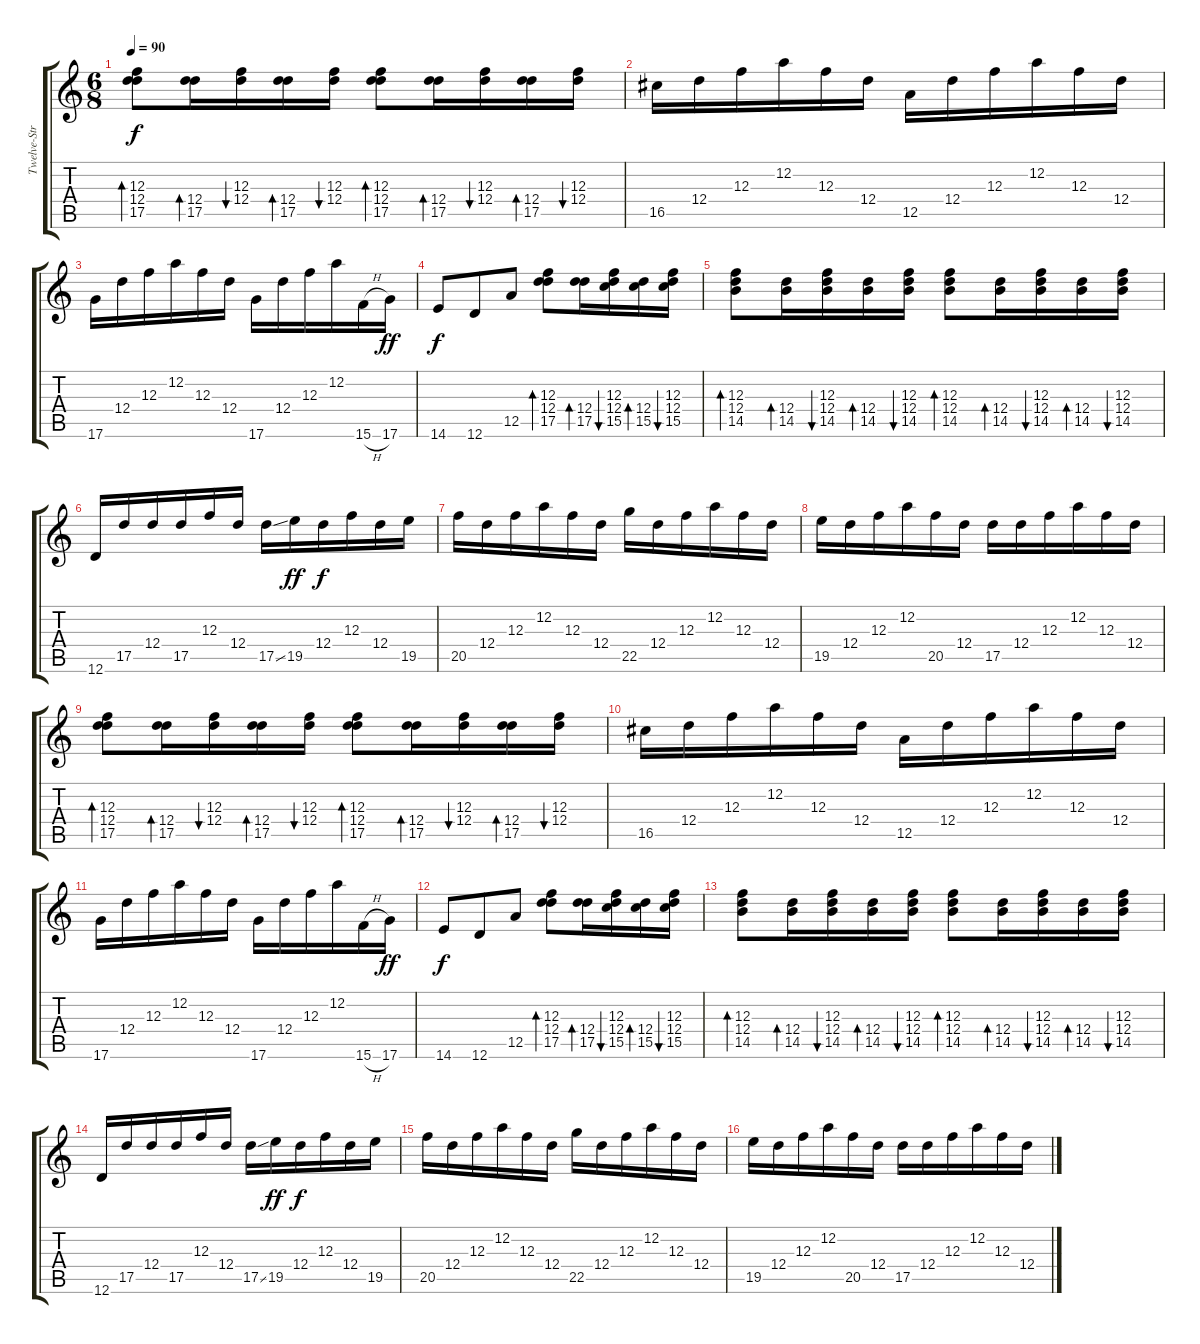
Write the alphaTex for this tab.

\track ("Twelve-String Effect" "Twelve-Str") {instrument acousticguitarsteel}
\staff {score tabs}
\tuning (E4 A3 F3 D3 A2 D2) {hide}
\ts (6 8)
\tempo 90
\clef g2
\ks c
(12.3 12.4 17.5).8{bd 60 dy f} (12.4 17.5).16{bd 60} (12.3 12.4).16{bu 60} (12.4 17.5).16{bd 60} (12.3 12.4).16{bu 60} (12.3 12.4 17.5).8{bd 60} (12.4 17.5).16{bd 60} (12.3 12.4).16{bu 60} (12.4 17.5).16{bd 60} (12.3 12.4).16{bu 60} |
16.5.16 12.4.16 12.3.16 12.2.16 12.3.16 12.4.16 12.5.16 12.4.16 12.3.16 12.2.16 12.3.16 12.4.16 |
17.6.16 12.4.16 12.3.16 12.2.16 12.3.16 12.4.16 17.6.16 12.4.16 12.3.16 12.2.16 15.6{h}.16 17.6.16{dy ff} |
14.6.8{dy f} 12.6.8 12.5.8 (12.3 12.4 17.5).8{bd 60} (12.4 17.5).16{bd 60} (12.3 12.4 15.5).16{bu 60} (12.4 15.5).16{bd 60} (12.3 12.4 15.5).16{bu 60} |
(12.3 12.4 14.5).8{bd 60} (12.4 14.5).16{bd 60} (12.3 12.4 14.5).16{bu 60} (12.4 14.5).16{bd 60} (12.3 12.4 14.5).16{bu 60} (12.3 12.4 14.5).8{bd 60} (12.4 14.5).16{bd 60} (12.3 12.4 14.5).16{bu 60} (12.4 14.5).16{bd 60} (12.3 12.4 14.5).16{bu 60} |
12.6.16 17.5.16 12.4.16 17.5.16 12.3.16 12.4.16 17.5{ss}.16 19.5.16{dy ff} 12.4.16{dy f} 12.3.16 12.4.16 19.5.16 |
20.5.16 12.4.16 12.3.16 12.2.16 12.3.16 12.4.16 22.5.16 12.4.16 12.3.16 12.2.16 12.3.16 12.4.16 |
19.5.16 12.4.16 12.3.16 12.2.16 20.5.16 12.4.16 17.5.16 12.4.16 12.3.16 12.2.16 12.3.16 12.4.16 |
(12.3 12.4 17.5).8{bd 60} (12.4 17.5).16{bd 60} (12.3 12.4).16{bu 60} (12.4 17.5).16{bd 60} (12.3 12.4).16{bu 60} (12.3 12.4 17.5).8{bd 60} (12.4 17.5).16{bd 60} (12.3 12.4).16{bu 60} (12.4 17.5).16{bd 60} (12.3 12.4).16{bu 60} |
16.5.16 12.4.16 12.3.16 12.2.16 12.3.16 12.4.16 12.5.16 12.4.16 12.3.16 12.2.16 12.3.16 12.4.16 |
17.6.16 12.4.16 12.3.16 12.2.16 12.3.16 12.4.16 17.6.16 12.4.16 12.3.16 12.2.16 15.6{h}.16 17.6.16{dy ff} |
14.6.8{dy f} 12.6.8 12.5.8 (12.3 12.4 17.5).8{bd 60} (12.4 17.5).16{bd 60} (12.3 12.4 15.5).16{bu 60} (12.4 15.5).16{bd 60} (12.3 12.4 15.5).16{bu 60} |
(12.3 12.4 14.5).8{bd 60} (12.4 14.5).16{bd 60} (12.3 12.4 14.5).16{bu 60} (12.4 14.5).16{bd 60} (12.3 12.4 14.5).16{bu 60} (12.3 12.4 14.5).8{bd 60} (12.4 14.5).16{bd 60} (12.3 12.4 14.5).16{bu 60} (12.4 14.5).16{bd 60} (12.3 12.4 14.5).16{bu 60} |
12.6.16 17.5.16 12.4.16 17.5.16 12.3.16 12.4.16 17.5{ss}.16 19.5.16{dy ff} 12.4.16{dy f} 12.3.16 12.4.16 19.5.16 |
20.5.16 12.4.16 12.3.16 12.2.16 12.3.16 12.4.16 22.5.16 12.4.16 12.3.16 12.2.16 12.3.16 12.4.16 |
19.5.16 12.4.16 12.3.16 12.2.16 20.5.16 12.4.16 17.5.16 12.4.16 12.3.16 12.2.16 12.3.16 12.4.16
